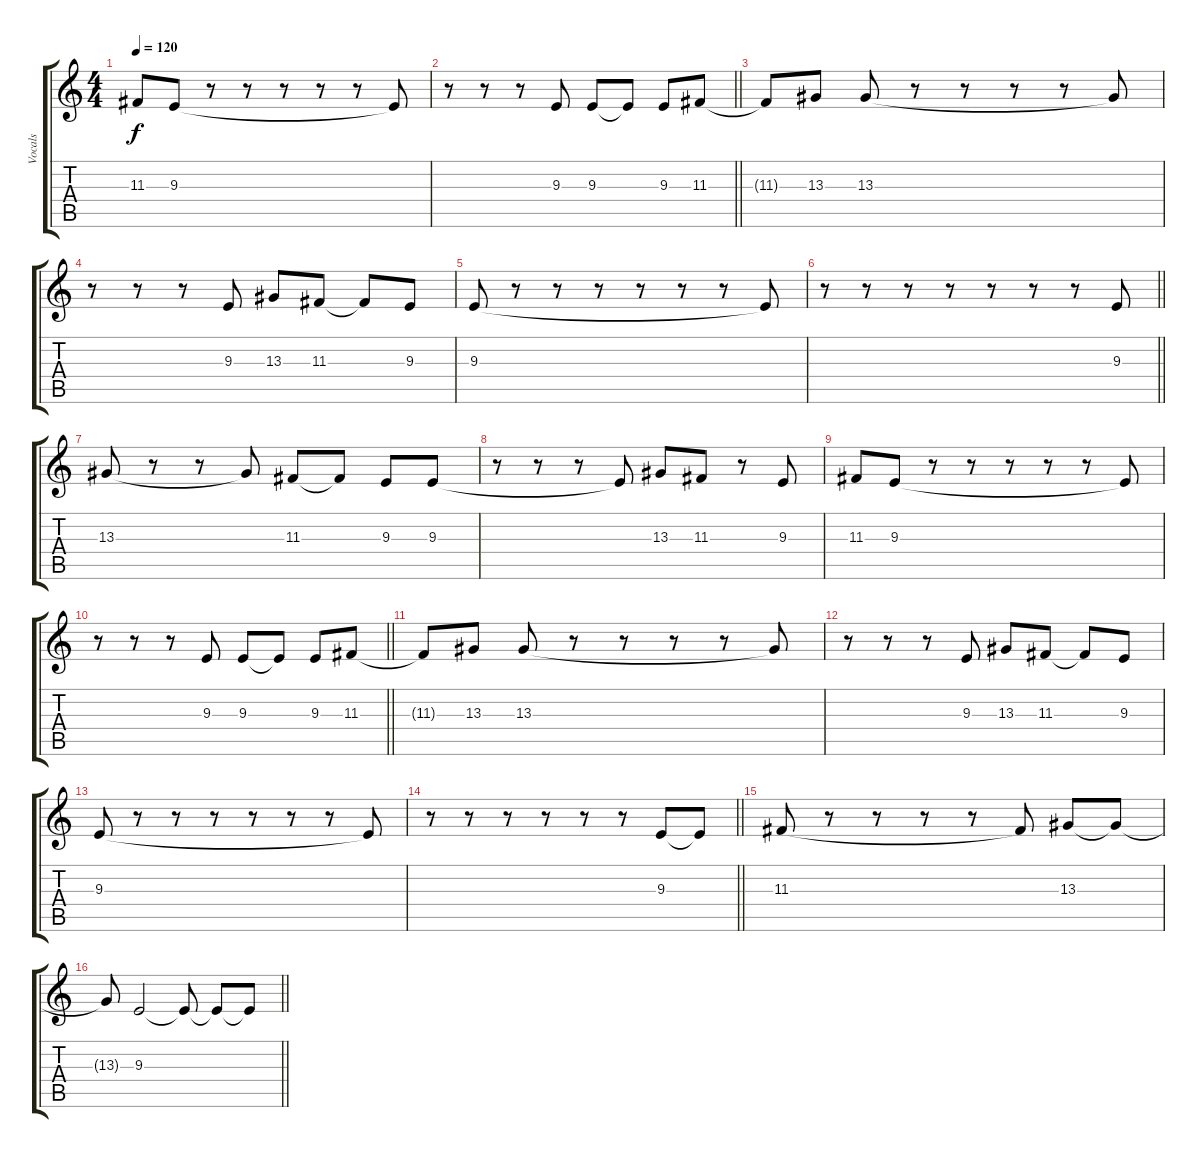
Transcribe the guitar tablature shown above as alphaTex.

\track ("Vocals" "Vocals") {instrument harmonica}
\staff {score tabs}
\tuning (E4 B3 G3 D3 A2 E2) {hide}
\ts (4 4)
\tempo 120
\clef g2
\ks c
11.3.8{dy f} 9.3.8 r.8 r.8 r.8 r.8 r.8 9.3{t}.8 |
\barLineRight lightlight
r.8 r.8 r.8 9.3.8 9.3.8 9.3{t}.8 9.3.8 11.3.8 |
11.3{t}.8 13.3.8 13.3.8 r.8 r.8 r.8 r.8 13.3{t}.8 |
r.8 r.8 r.8 9.3.8 13.3.8 11.3.8 11.3{t}.8 9.3.8 |
9.3.8 r.8 r.8 r.8 r.8 r.8 r.8 9.3{t}.8 |
\barLineRight lightlight
r.8 r.8 r.8 r.8 r.8 r.8 r.8 9.3.8 |
13.3.8 r.8 r.8 13.3{t}.8 11.3.8 11.3{t}.8 9.3.8 9.3.8 |
r.8 r.8 r.8 9.3{t}.8 13.3.8 11.3.8 r.8 9.3.8 |
11.3.8 9.3.8 r.8 r.8 r.8 r.8 r.8 9.3{t}.8 |
\barLineRight lightlight
r.8 r.8 r.8 9.3.8 9.3.8 9.3{t}.8 9.3.8 11.3.8 |
11.3{t}.8 13.3.8 13.3.8 r.8 r.8 r.8 r.8 13.3{t}.8 |
r.8 r.8 r.8 9.3.8 13.3.8 11.3.8 11.3{t}.8 9.3.8 |
9.3.8 r.8 r.8 r.8 r.8 r.8 r.8 9.3{t}.8 |
\barLineRight lightlight
r.8 r.8 r.8 r.8 r.8 r.8 9.3.8 9.3{t}.8 |
11.3.8 r.8 r.8 r.8 r.8 11.3{t}.8 13.3.8 13.3{t}.8 |
\barLineRight lightlight
13.3{t}.8 9.3.2 9.3{t}.8 9.3{t}.8 9.3{t}.8
